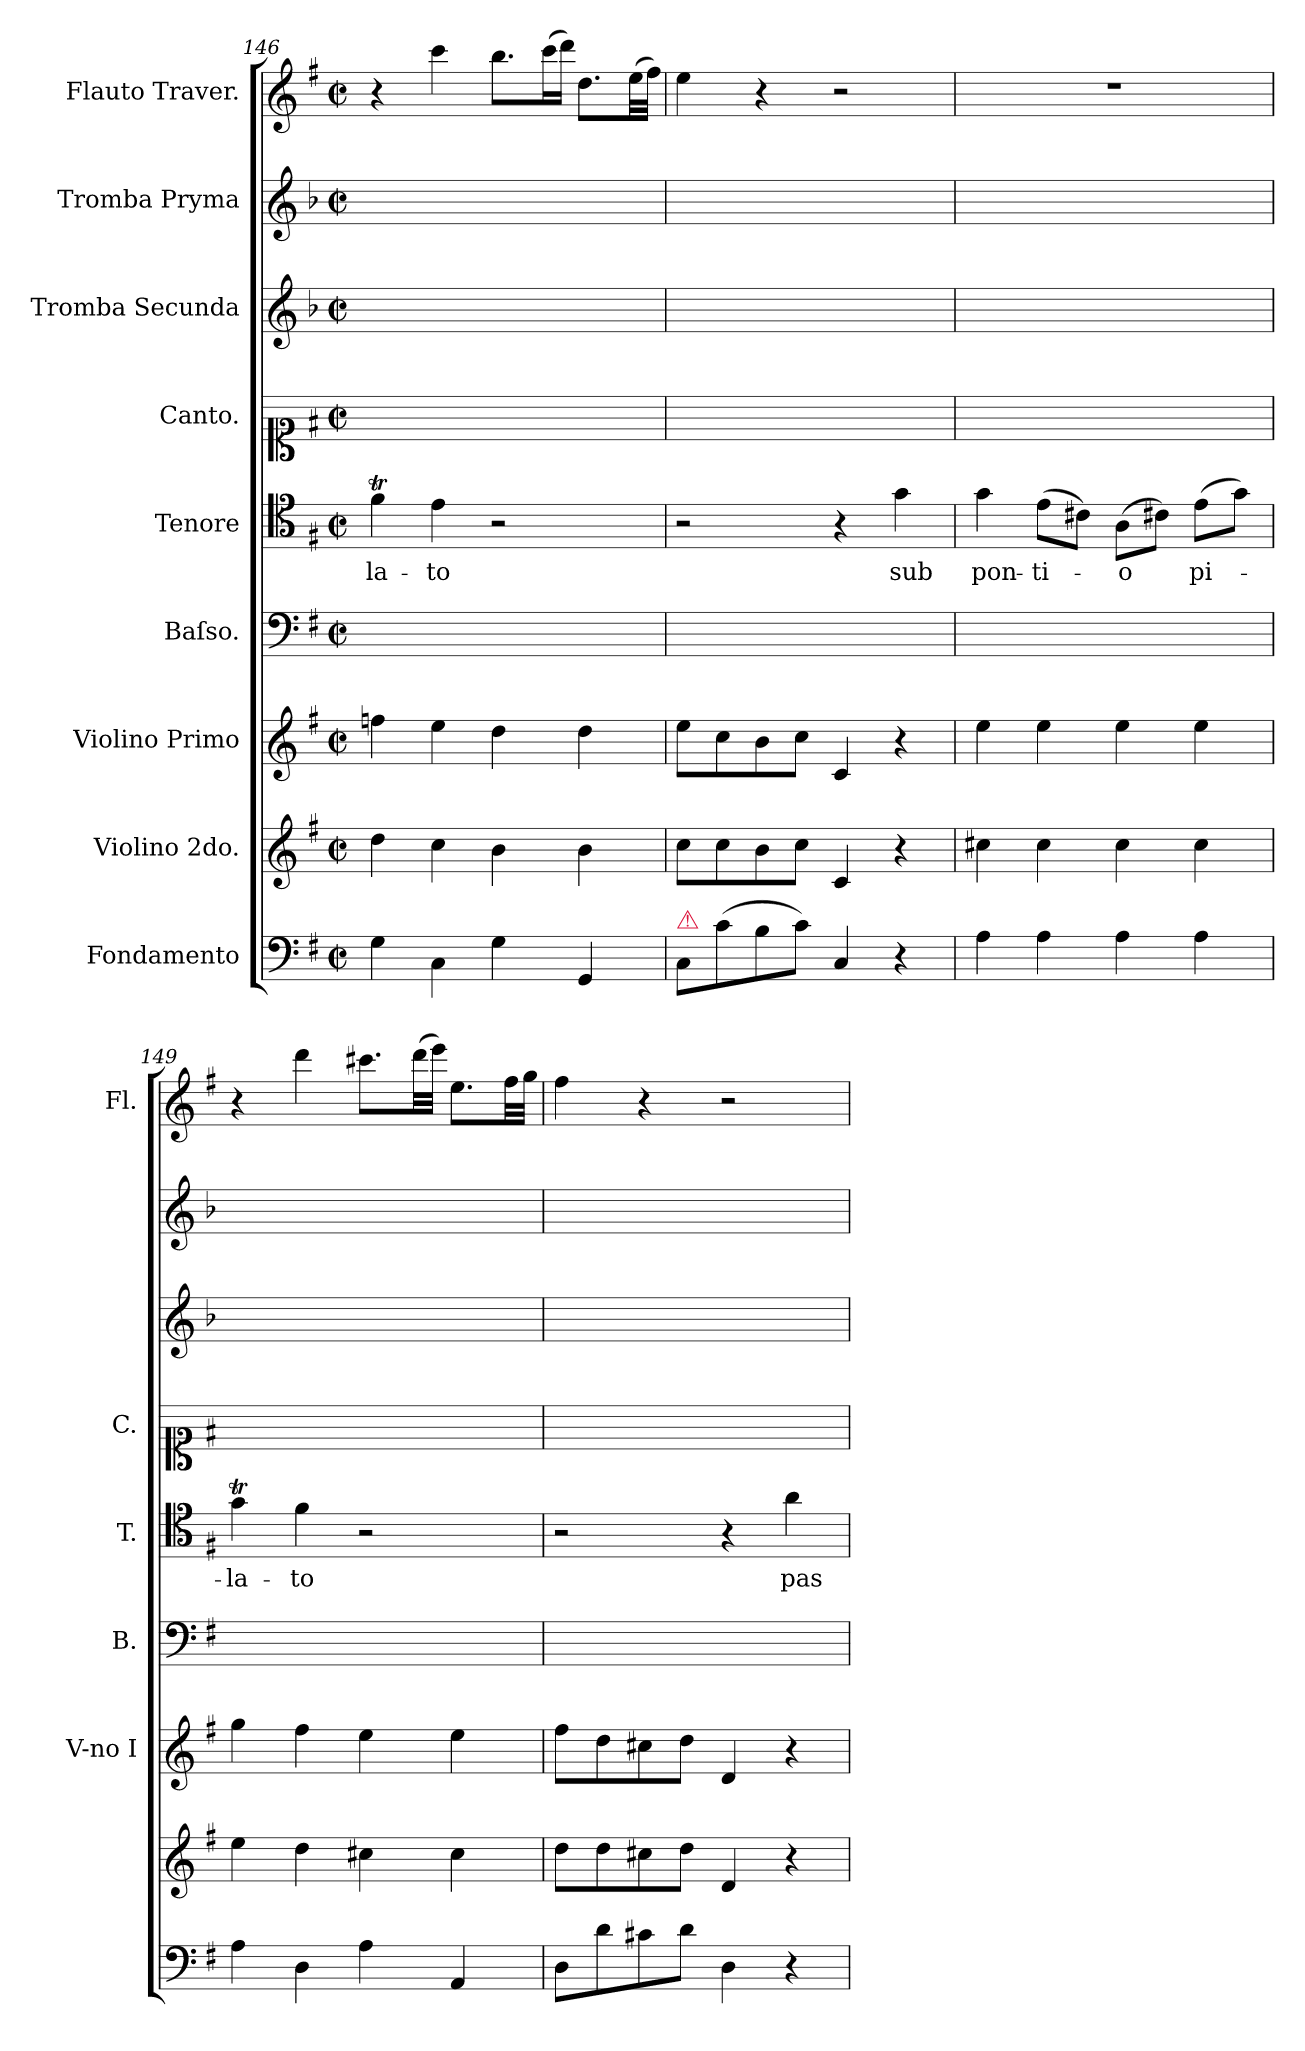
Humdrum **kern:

**kern	**kern	**kern	**kern	**kern	**text	**kern	**kern	**kern	**kern
*part9	*part8	*part7	*part6	*part5	*part5	*part4	*part3	*part2	*part1
*staff9	*staff8	*staff7	*staff6	*staff5	*staff5	*staff4	*staff3	*staff2	*staff1
*I"Fondamento	*I"Violino 2do.	*I"Violino Primo	*I"Baſso.	*I"Tenore	*	*I"Canto.	*I"Tromba Secunda	*I"Tromba Pryma	*I"Flauto Traver.
*	*	*I'V-no I	*I'B.	*I'T.	*	*I'C.	*	*	*I'Fl.
*clefF4	*clefG2	*clefG2	*clefF4	*clefC4	*	*clefC1	*clefG2	*clefG2	*clefG2
*	*	*	*	*	*	*	*ITrd-1c-2	*ITrd-1c-2	*
*k[f#]	*k[f#]	*k[f#]	*k[f#]	*k[f#]	*	*k[f#]	*k[f#]	*k[f#]	*k[f#]
*M2/2	*M2/2	*M2/2	*M2/2	*M2/2	*	*M2/2	*M2/2	*M2/2	*M2/2
*met(c|)	*met(c|)	*met(c|)	*met(c|)	*met(c|)	*	*met(c|)	*met(c|)	*met(c|)	*met(c|)
=146	=146	=146	=146	=146	=146	=146	=146	=146	=146
4G\	4dd\	4ffn\	1ryy	4f#t\	-la-	1ryy	1ryy	1ryy	4r
4C\	4cc\	4ee\	.	4e\	-to	.	.	.	4ccc\
4G\	4b\	4dd\	.	2r	.	.	.	.	8.bb\L
!	!	!	!	!	!	!	!	!	!LO:N:vis=16
.	.	.	.	.	.	.	.	.	(>32ccc\L
!	!	!	!	!	!	!	!	!	!LO:N:vis=16
.	.	.	.	.	.	.	.	.	32ddd\JJ)
4GG/	4b\	4dd\	.	.	.	.	.	.	8.dd\L
.	.	.	.	.	.	.	.	.	(>32ee\LL
.	.	.	.	.	.	.	.	.	32ff#\JJJ)
=147	=147	=147	=147	=147	=147	=147	=147	=147	=147
!LO:TX:a:color=crimson:t=⚠	!	!	!	!	!	!	!	!	!
8C/L	8cc\L	8ee\L	1ryy	2r	.	1ryy	1ryy	1ryy	4ee\
(>8c\	8cc\	8cc\	.	.	.	.	.	.	.
8B\	8b\	8b\	.	.	.	.	.	.	4r
8c\J)	8cc\J	8cc\J	.	.	.	.	.	.	.
4C/	4c/	4c/	.	4r	.	.	.	.	2r
4r	4r	4r	.	4g\	sub	.	.	.	.
=148	=148	=148	=148	=148	=148	=148	=148	=148	=148
4A\	4cc#X\	4ee\	1ryy	4g\	pon-	1ryy	1ryy	1ryy	1r
4A\	4cc#\	4ee\	.	(>8e\L	-ti-	.	.	.	.
.	.	.	.	8c#X\J)	.	.	.	.	.
4A\	4cc#\	4ee\	.	(>8A\L	-o	.	.	.	.
.	.	.	.	8c#X\J)	.	.	.	.	.
4A\	4cc#\	4ee\	.	(>8e\L	pi-	.	.	.	.
.	.	.	.	8g\J)	.	.	.	.	.
=149	=149	=149	=149	=149	=149	=149	=149	=149	=149
4A\	4ee\	4gg\	1ryy	4gT\	-la-	1ryy	1ryy	1ryy	4r
4D\	4dd\	4ff#\	.	4f#\	-to	.	.	.	4ddd\
4A\	4cc#X\	4ee\	.	2r	.	.	.	.	8.ccc#X\L
.	.	.	.	.	.	.	.	.	(>32ddd\LL
.	.	.	.	.	.	.	.	.	32eee\JJJ)
4AA/	4cc#\	4ee\	.	.	.	.	.	.	8.ee\L
.	.	.	.	.	.	.	.	.	32ff#\LL
.	.	.	.	.	.	.	.	.	32gg\JJJ
=150	=150	=150	=150	=150	=150	=150	=150	=150	=150
8D\L	8dd\L	8ff#\L	1ryy	2r	.	1ryy	1ryy	1ryy	4ff#\
8d\	8dd\	8dd\	.	.	.	.	.	.	.
8c#X\	8cc#X\	8cc#X\	.	.	.	.	.	.	4r
8d\J	8dd\J	8dd\J	.	.	.	.	.	.	.
4D\	4d/	4d/	.	4r	.	.	.	.	2r
4r	4r	4r	.	4a\	pas-	.	.	.	.
=	=	=	=	=	=	=	=	=	=
*-	*-	*-	*-	*-	*-	*-	*-	*-	*-
